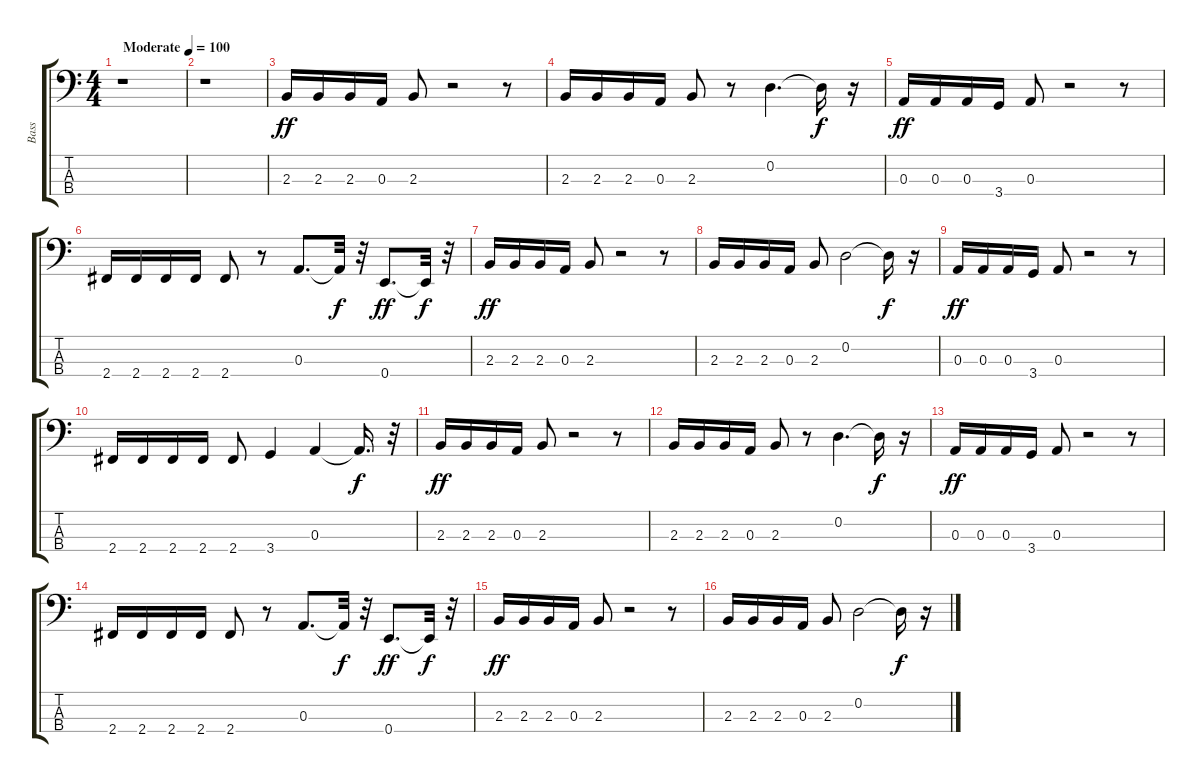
\track ("Bass" "Bass") {instrument electricbassfinger}
\staff {score tabs}
\tuning (G2 D2 A1 E1) {hide}
\ts (4 4)
\tempo (100 "Moderate")
\clef f4
\ks c
r.1{dy ff instrument electricbassfinger} |
r.1 |
2.3.16 2.3.16 2.3.16 0.3.16 2.3.8 r.2 r.8 |
2.3.16 2.3.16 2.3.16 0.3.16 2.3.8 r.8 0.2.4{d} 0.2{t}.16{dy f} r.16 |
0.3.16{dy ff} 0.3.16 0.3.16 3.4.16 0.3.8 r.2 r.8 |
2.4.16 2.4.16 2.4.16 2.4.16 2.4.8 r.8 0.3.8{d} 0.3{t}.32{dy f} r.32 0.4.8{d dy ff} 0.4{t}.32{dy f} r.32 |
2.3.16{dy ff} 2.3.16 2.3.16 0.3.16 2.3.8 r.2 r.8 |
2.3.16 2.3.16 2.3.16 0.3.16 2.3.8 0.2.2 0.2{t}.16{dy f} r.16 |
0.3.16{dy ff} 0.3.16 0.3.16 3.4.16 0.3.8 r.2 r.8 |
2.4.16 2.4.16 2.4.16 2.4.16 2.4.8 3.4.4 0.3.4 0.3{t}.16{d dy f} r.32 |
2.3.16{dy ff} 2.3.16 2.3.16 0.3.16 2.3.8 r.2 r.8 |
2.3.16 2.3.16 2.3.16 0.3.16 2.3.8 r.8 0.2.4{d} 0.2{t}.16{dy f} r.16 |
0.3.16{dy ff} 0.3.16 0.3.16 3.4.16 0.3.8 r.2 r.8 |
2.4.16 2.4.16 2.4.16 2.4.16 2.4.8 r.8 0.3.8{d} 0.3{t}.32{dy f} r.32 0.4.8{d dy ff} 0.4{t}.32{dy f} r.32 |
2.3.16{dy ff} 2.3.16 2.3.16 0.3.16 2.3.8 r.2 r.8 |
2.3.16 2.3.16 2.3.16 0.3.16 2.3.8 0.2.2 0.2{t}.16{dy f} r.16
